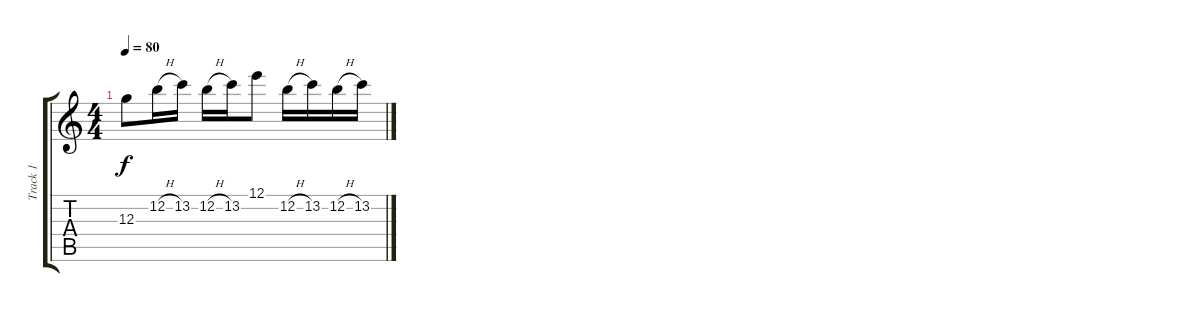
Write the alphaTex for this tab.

\track ("Track 1" "Track 1") {instrument distortionguitar}
\staff {score tabs}
\tuning (E4 B3 G3 D3 A2 E2) {hide}
\ts (4 4)
\tempo 80
\clef g2
\ks c
12.3.8{dy f} 12.2{h}.16 13.2.16 12.2{h}.16 13.2.16 12.1.8 12.2{h}.16 13.2.16 12.2{h}.16 13.2.16
